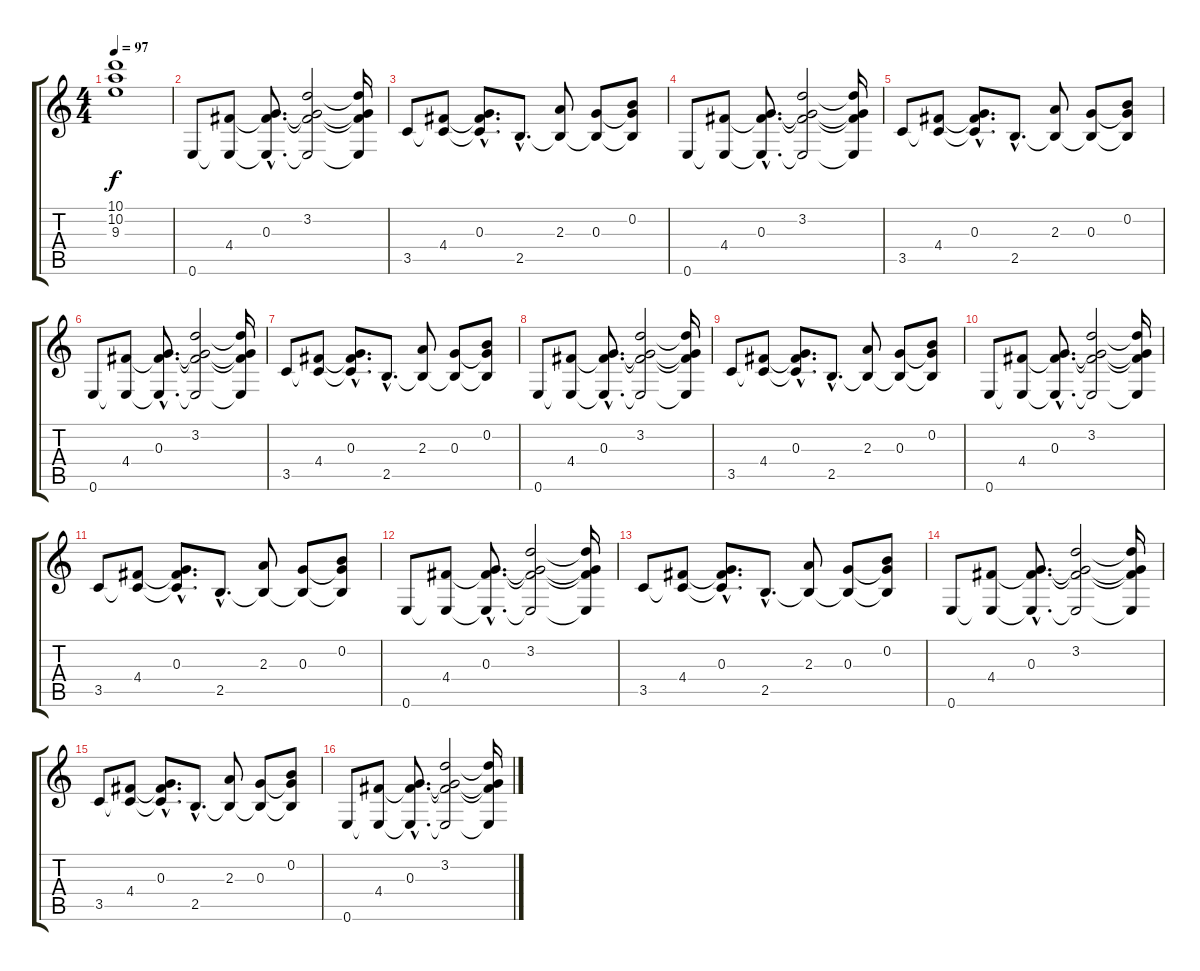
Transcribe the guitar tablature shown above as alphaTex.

\track "" {instrument electricguitarclean}
\staff {score tabs}
\tuning (E4 B3 G3 D3 A2 E2) {hide}
\ts (4 4)
\tempo 97
\clef g2
\ks c
(10.1{t} 10.2{t} 9.3{t}).1{dy f} |
\section ("" "")
0.6.8{volume 9} (4.4 0.6{t}).8 (0.3{hac} 4.4{hac t} 0.6{hac t}).8{d} (3.2 0.3{t} 4.4{t} 0.6{t}).2 (3.2{t} 0.3{t} 4.4{t} 0.6{t}).16 |
3.5.8{volume 9} (4.4 3.5{t}).8 (0.3{hac} 4.4{hac t} 3.5{hac t}).8{d} 2.5{hac}.8{d} (2.3 2.5{t}).8 (0.3 2.5{t}).8 (0.2 0.3{t} 2.5{t}).8 |
0.6.8{volume 9} (4.4 0.6{t}).8 (0.3{hac} 4.4{hac t} 0.6{hac t}).8{d} (3.2 0.3{t} 4.4{t} 0.6{t}).2 (3.2{t} 0.3{t} 4.4{t} 0.6{t}).16 |
3.5.8{volume 9} (4.4 3.5{t}).8 (0.3{hac} 4.4{hac t} 3.5{hac t}).8{d} 2.5{hac}.8{d} (2.3 2.5{t}).8 (0.3 2.5{t}).8 (0.2 0.3{t} 2.5{t}).8 |
\section ("" "")
0.6.8{volume 9} (4.4 0.6{t}).8 (0.3{hac} 4.4{hac t} 0.6{hac t}).8{d} (3.2 0.3{t} 4.4{t} 0.6{t}).2 (3.2{t} 0.3{t} 4.4{t} 0.6{t}).16 |
3.5.8{volume 9} (4.4 3.5{t}).8 (0.3{hac} 4.4{hac t} 3.5{hac t}).8{d} 2.5{hac}.8{d} (2.3 2.5{t}).8 (0.3 2.5{t}).8 (0.2 0.3{t} 2.5{t}).8 |
0.6.8{volume 9} (4.4 0.6{t}).8 (0.3{hac} 4.4{hac t} 0.6{hac t}).8{d} (3.2 0.3{t} 4.4{t} 0.6{t}).2 (3.2{t} 0.3{t} 4.4{t} 0.6{t}).16 |
3.5.8{volume 9} (4.4 3.5{t}).8 (0.3{hac} 4.4{hac t} 3.5{hac t}).8{d} 2.5{hac}.8{d} (2.3 2.5{t}).8 (0.3 2.5{t}).8 (0.2 0.3{t} 2.5{t}).8 |
\section ("" "")
0.6.8{volume 9} (4.4 0.6{t}).8 (0.3{hac} 4.4{hac t} 0.6{hac t}).8{d} (3.2 0.3{t} 4.4{t} 0.6{t}).2 (3.2{t} 0.3{t} 4.4{t} 0.6{t}).16 |
3.5.8{volume 9} (4.4 3.5{t}).8 (0.3{hac} 4.4{hac t} 3.5{hac t}).8{d} 2.5{hac}.8{d} (2.3 2.5{t}).8 (0.3 2.5{t}).8 (0.2 0.3{t} 2.5{t}).8 |
0.6.8{volume 9} (4.4 0.6{t}).8 (0.3{hac} 4.4{hac t} 0.6{hac t}).8{d} (3.2 0.3{t} 4.4{t} 0.6{t}).2 (3.2{t} 0.3{t} 4.4{t} 0.6{t}).16 |
3.5.8{volume 9} (4.4 3.5{t}).8 (0.3{hac} 4.4{hac t} 3.5{hac t}).8{d} 2.5{hac}.8{d} (2.3 2.5{t}).8 (0.3 2.5{t}).8 (0.2 0.3{t} 2.5{t}).8 |
\section ("" "")
0.6.8{volume 9} (4.4 0.6{t}).8 (0.3{hac} 4.4{hac t} 0.6{hac t}).8{d} (3.2 0.3{t} 4.4{t} 0.6{t}).2 (3.2{t} 0.3{t} 4.4{t} 0.6{t}).16 |
3.5.8{volume 9} (4.4 3.5{t}).8 (0.3{hac} 4.4{hac t} 3.5{hac t}).8{d} 2.5{hac}.8{d} (2.3 2.5{t}).8 (0.3 2.5{t}).8 (0.2 0.3{t} 2.5{t}).8 |
0.6.8{volume 9} (4.4 0.6{t}).8 (0.3{hac} 4.4{hac t} 0.6{hac t}).8{d} (3.2 0.3{t} 4.4{t} 0.6{t}).2 (3.2{t} 0.3{t} 4.4{t} 0.6{t}).16
